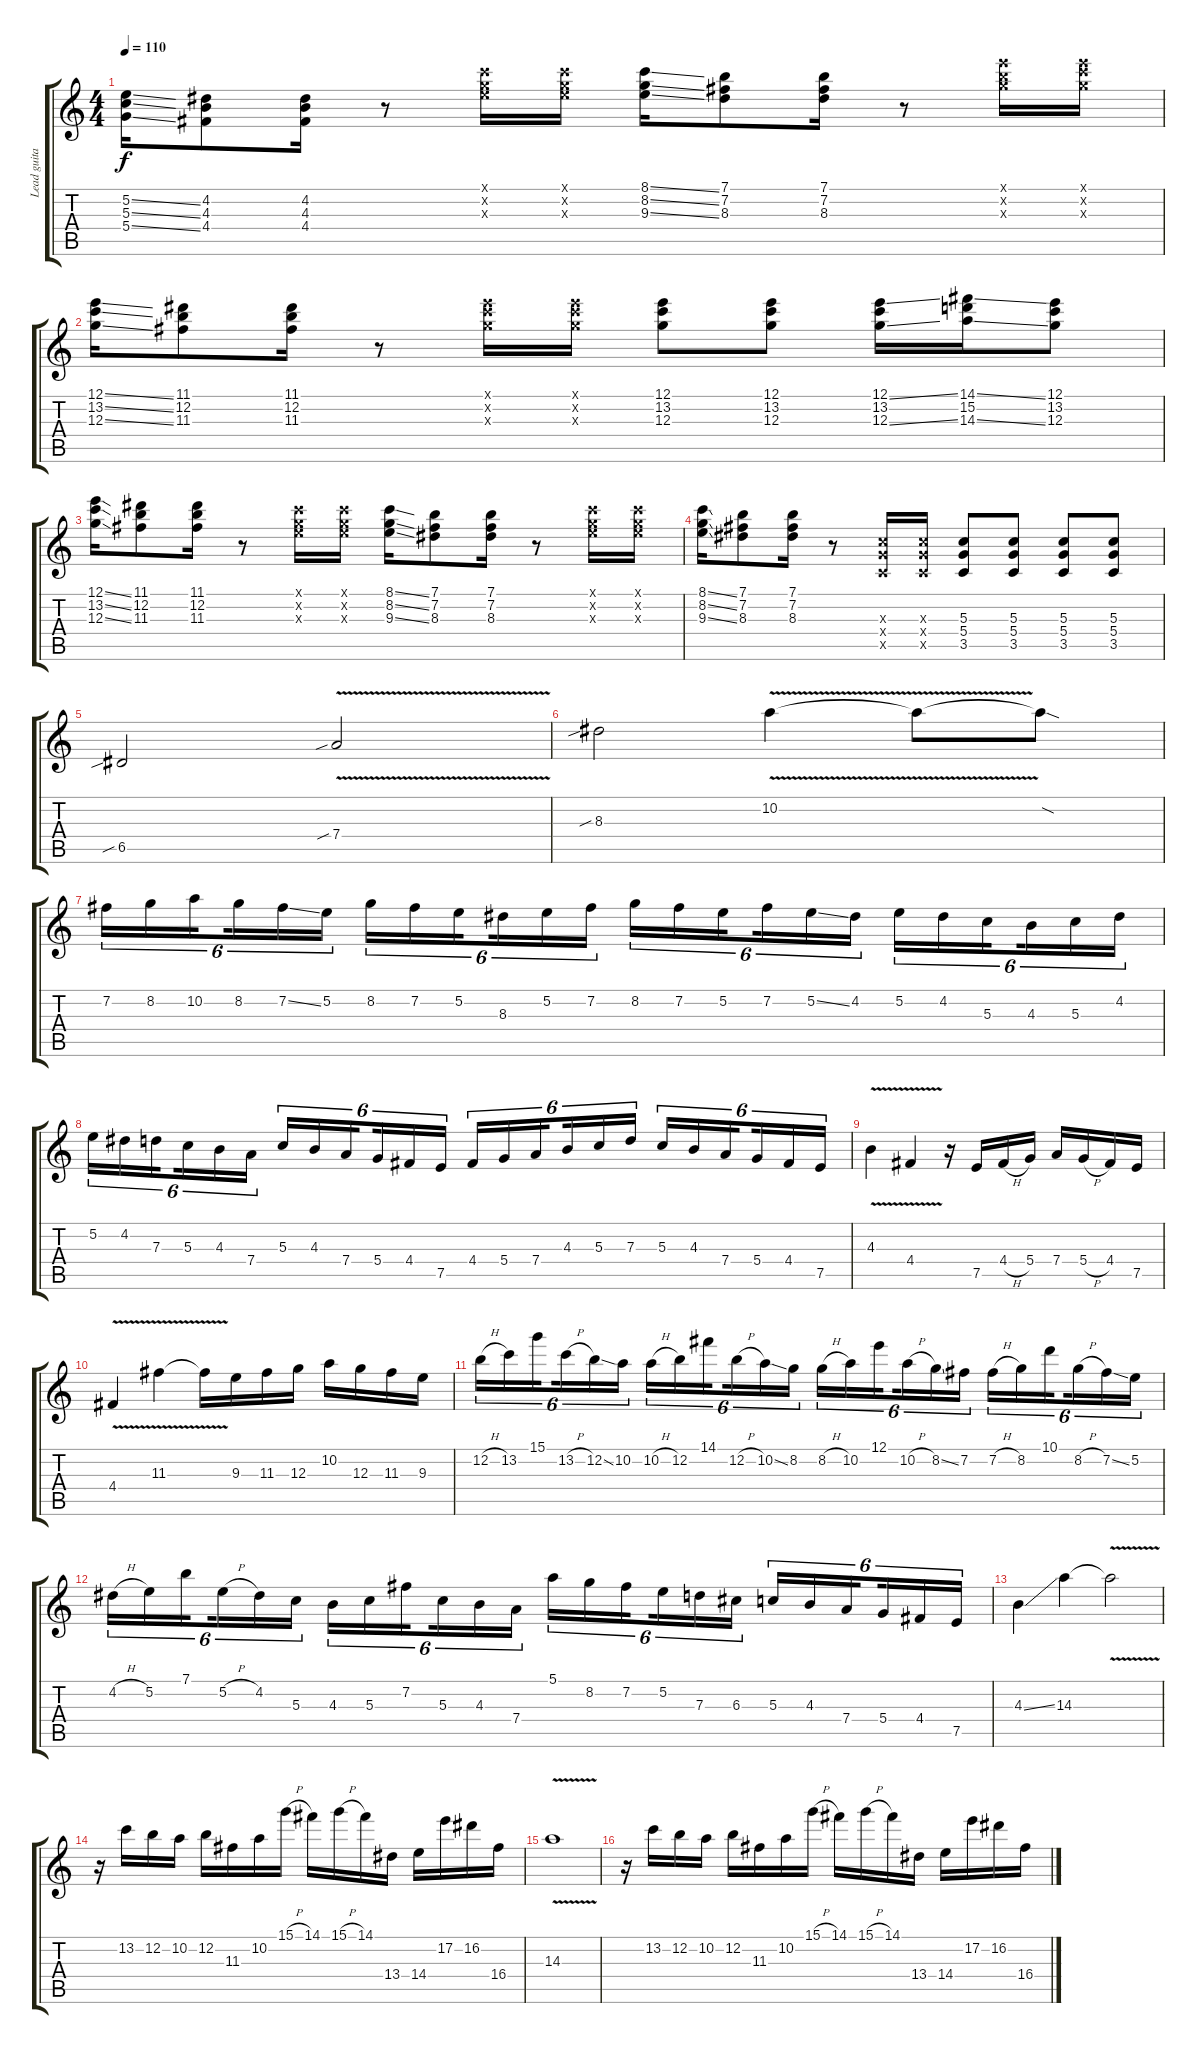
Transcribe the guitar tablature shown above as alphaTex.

\track ("Lead guitar" "Lead guita") {instrument overdrivenguitar}
\staff {score tabs}
\tuning (E4 B3 G3 D3 A2 E2) {hide}
\ts (4 4)
\tempo 110
\clef g2
\ks c
(5.2{ss} 5.3{ss} 5.4{ss}).16{dy f} (4.2 4.3 4.4).8 (4.2 4.3 4.4).16 r.8 (8.1{x} 8.2{x} 9.3{x}).16 (8.1{x} 8.2{x} 9.3{x}).16 (8.1{ss} 8.2{ss} 9.3{ss}).16 (7.1 7.2 8.3).8 (7.1 7.2 8.3).16 r.8 (12.1{x} 12.2{x} 12.3{x}).16 (12.1{x} 13.2{x} 12.3{x}).16 |
(12.1{ss} 13.2{ss} 12.3{ss}).16 (11.1 12.2 11.3).8 (11.1 12.2 11.3).16 r.8 (12.1{x} 13.2{x} 12.3{x}).16 (12.1{x} 13.2{x} 12.3{x}).16 (12.1 13.2 12.3).8 (12.1 13.2 12.3).8 (12.1{ss} 13.2 12.3{ss}).16 (14.1{ss} 15.2 14.3{ss}).16 (12.1 13.2 12.3).8 |
(12.1{ss} 13.2{ss} 12.3{ss}).16 (11.1 12.2 11.3).8 (11.1 12.2 11.3).16 r.8 (8.1{x} 8.2{x} 9.3{x}).16 (8.1{x} 8.2{x} 9.3{x}).16 (8.1{ss} 8.2{ss} 9.3{ss}).16 (7.1 7.2 8.3).8 (7.1 7.2 8.3).16 r.8 (8.1{x} 8.2{x} 9.3{x}).16 (8.1{x} 8.2{x} 9.3{x}).16 |
(8.1{ss} 8.2{ss} 9.3{ss}).16 (7.1 7.2 8.3).8 (7.1 7.2 8.3).16 r.8 (5.3{x} 5.4{x} 3.5{x}).16 (5.3{x} 5.4{x} 3.5{x}).16 (5.3 5.4 3.5).8 (5.3 5.4 3.5).8 (5.3 5.4 3.5).8 (5.3 5.4 3.5).8 |
6.5{sib}.2 7.4{v sib}.2 |
8.3{sib}.2 10.2{v}.4 10.2{t}.8 10.2{sod t}.8 |
7.2.16{tu (6 4)} 8.2.16{tu (6 4)} 10.2.16{tu (6 4) beam splitsecondary} 8.2.16{tu (6 4)} 7.2{ss}.16{tu (6 4)} 5.2.16{tu (6 4)} 8.2.16{tu (6 4)} 7.2.16{tu (6 4)} 5.2.16{tu (6 4) beam splitsecondary} 8.3.16{tu (6 4)} 5.2.16{tu (6 4)} 7.2.16{tu (6 4)} 8.2.16{tu (6 4)} 7.2.16{tu (6 4)} 5.2.16{tu (6 4) beam splitsecondary} 7.2.16{tu (6 4)} 5.2{ss}.16{tu (6 4)} 4.2.16{tu (6 4)} 5.2.16{tu (6 4)} 4.2.16{tu (6 4)} 5.3.16{tu (6 4) beam splitsecondary} 4.3.16{tu (6 4)} 5.3.16{tu (6 4)} 4.2.16{tu (6 4)} |
5.2.16{tu (6 4)} 4.2.16{tu (6 4)} 7.3.16{tu (6 4) beam splitsecondary} 5.3.16{tu (6 4)} 4.3.16{tu (6 4)} 7.4.16{tu (6 4)} 5.3.16{tu (6 4)} 4.3.16{tu (6 4)} 7.4.16{tu (6 4) beam splitsecondary} 5.4.16{tu (6 4)} 4.4.16{tu (6 4)} 7.5.16{tu (6 4)} 4.4.16{tu (6 4)} 5.4.16{tu (6 4)} 7.4.16{tu (6 4) beam splitsecondary} 4.3.16{tu (6 4)} 5.3.16{tu (6 4)} 7.3.16{tu (6 4)} 5.3.16{tu (6 4)} 4.3.16{tu (6 4)} 7.4.16{tu (6 4) beam splitsecondary} 5.4.16{tu (6 4)} 4.4.16{tu (6 4)} 7.5.16{tu (6 4)} |
4.3{v}.4 4.4{v}.4 r.16 7.5.16 4.4{h}.16 5.4.16 7.4.16 5.4{h}.16 4.4.16 7.5.16 |
4.4{v}.4 11.3{v}.4 11.3{t}.16 9.3.16 11.3.16 12.3.16 10.2.16 12.3.16 11.3.16 9.3.16 |
12.2{h}.16{tu (6 4)} 13.2.16{tu (6 4)} 15.1.16{tu (6 4) beam splitsecondary} 13.2{h}.16{tu (6 4)} 12.2{ss}.16{tu (6 4)} 10.2.16{tu (6 4)} 10.2{h}.16{tu (6 4)} 12.2.16{tu (6 4)} 14.1.16{tu (6 4) beam splitsecondary} 12.2{h}.16{tu (6 4)} 10.2{ss}.16{tu (6 4)} 8.2.16{tu (6 4)} 8.2{h}.16{tu (6 4)} 10.2.16{tu (6 4)} 12.1.16{tu (6 4) beam splitsecondary} 10.2{h}.16{tu (6 4)} 8.2{ss}.16{tu (6 4)} 7.2.16{tu (6 4)} 7.2{h}.16{tu (6 4)} 8.2.16{tu (6 4)} 10.1.16{tu (6 4) beam splitsecondary} 8.2{h}.16{tu (6 4)} 7.2{ss}.16{tu (6 4)} 5.2.16{tu (6 4)} |
4.2{h}.16{tu (6 4)} 5.2.16{tu (6 4)} 7.1.16{tu (6 4) beam splitsecondary} 5.2{h}.16{tu (6 4)} 4.2.16{tu (6 4)} 5.3.16{tu (6 4)} 4.3.16{tu (6 4)} 5.3.16{tu (6 4)} 7.2.16{tu (6 4) beam splitsecondary} 5.3.16{tu (6 4)} 4.3.16{tu (6 4)} 7.4.16{tu (6 4)} 5.1.16{tu (6 4)} 8.2.16{tu (6 4)} 7.2.16{tu (6 4) beam splitsecondary} 5.2.16{tu (6 4)} 7.3.16{tu (6 4)} 6.3.16{tu (6 4)} 5.3.16{tu (6 4)} 4.3.16{tu (6 4)} 7.4.16{tu (6 4) beam splitsecondary} 5.4.16{tu (6 4)} 4.4.16{tu (6 4)} 7.5.16{tu (6 4)} |
4.3{ss}.4 14.3.4 14.3{v t}.2 |
r.16 13.2.16 12.2.16 10.2.16 12.2.16 11.3.16 10.2.16 15.1{h}.16 14.1.16 15.1{h}.16 14.1.16 13.4.16 14.4.16 17.2.16 16.2.16 16.4.16 |
14.3{v}.1 |
r.16 13.2.16 12.2.16 10.2.16 12.2.16 11.3.16 10.2.16 15.1{h}.16 14.1.16 15.1{h}.16 14.1.16 13.4.16 14.4.16 17.2.16 16.2.16 16.4.16
